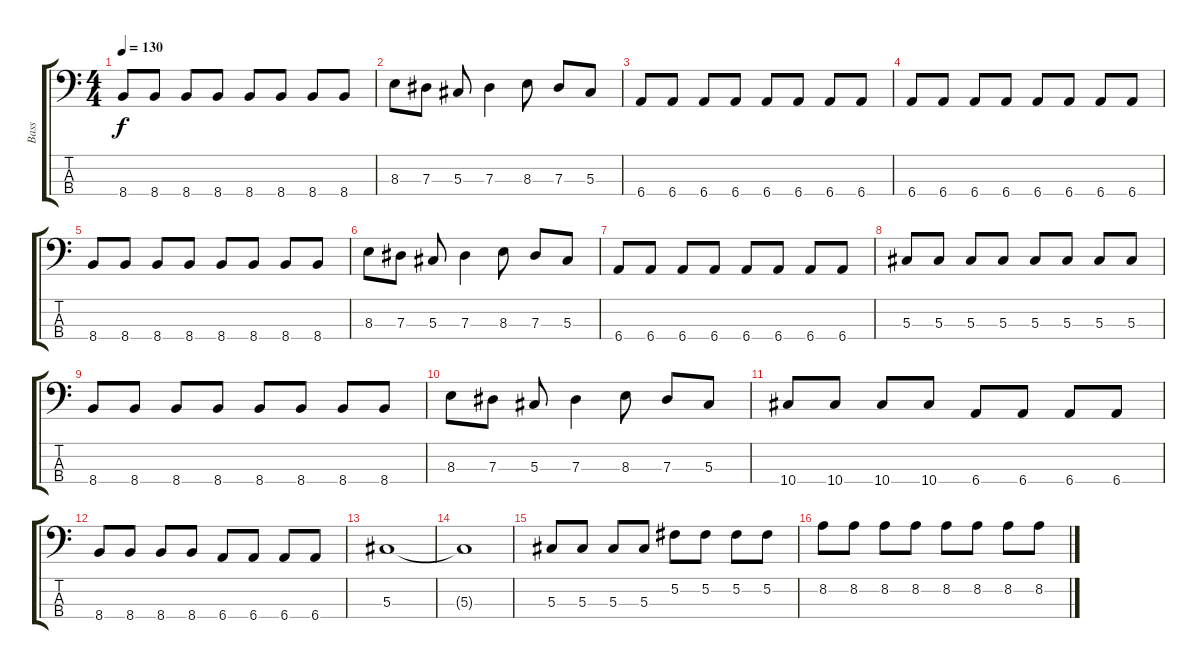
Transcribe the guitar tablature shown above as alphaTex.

\track ("Bass" "Bass") {instrument electricbassfinger}
\staff {score tabs}
\tuning (Gb2 Db2 Ab1 Eb1) {hide}
\ts (4 4)
\tempo 130
\clef f4
\ks c
8.4.8{dy f} 8.4.8 8.4.8 8.4.8 8.4.8 8.4.8 8.4.8 8.4.8 |
8.3.8 7.3.8 5.3.8 7.3.4 8.3.8 7.3.8 5.3.8 |
6.4.8 6.4.8 6.4.8 6.4.8 6.4.8 6.4.8 6.4.8 6.4.8 |
6.4.8 6.4.8 6.4.8 6.4.8 6.4.8 6.4.8 6.4.8 6.4.8 |
8.4.8 8.4.8 8.4.8 8.4.8 8.4.8 8.4.8 8.4.8 8.4.8 |
8.3.8 7.3.8 5.3.8 7.3.4 8.3.8 7.3.8 5.3.8 |
6.4.8 6.4.8 6.4.8 6.4.8 6.4.8 6.4.8 6.4.8 6.4.8 |
5.3.8 5.3.8 5.3.8 5.3.8 5.3.8 5.3.8 5.3.8 5.3.8 |
8.4.8 8.4.8 8.4.8 8.4.8 8.4.8 8.4.8 8.4.8 8.4.8 |
8.3.8 7.3.8 5.3.8 7.3.4 8.3.8 7.3.8 5.3.8 |
10.4.8 10.4.8 10.4.8 10.4.8 6.4.8 6.4.8 6.4.8 6.4.8 |
8.4.8 8.4.8 8.4.8 8.4.8 6.4.8 6.4.8 6.4.8 6.4.8 |
5.3.1 |
5.3{t}.1 |
5.3.8 5.3.8 5.3.8 5.3.8 5.2.8 5.2.8 5.2.8 5.2.8 |
8.2.8 8.2.8 8.2.8 8.2.8 8.2.8 8.2.8 8.2.8 8.2.8
